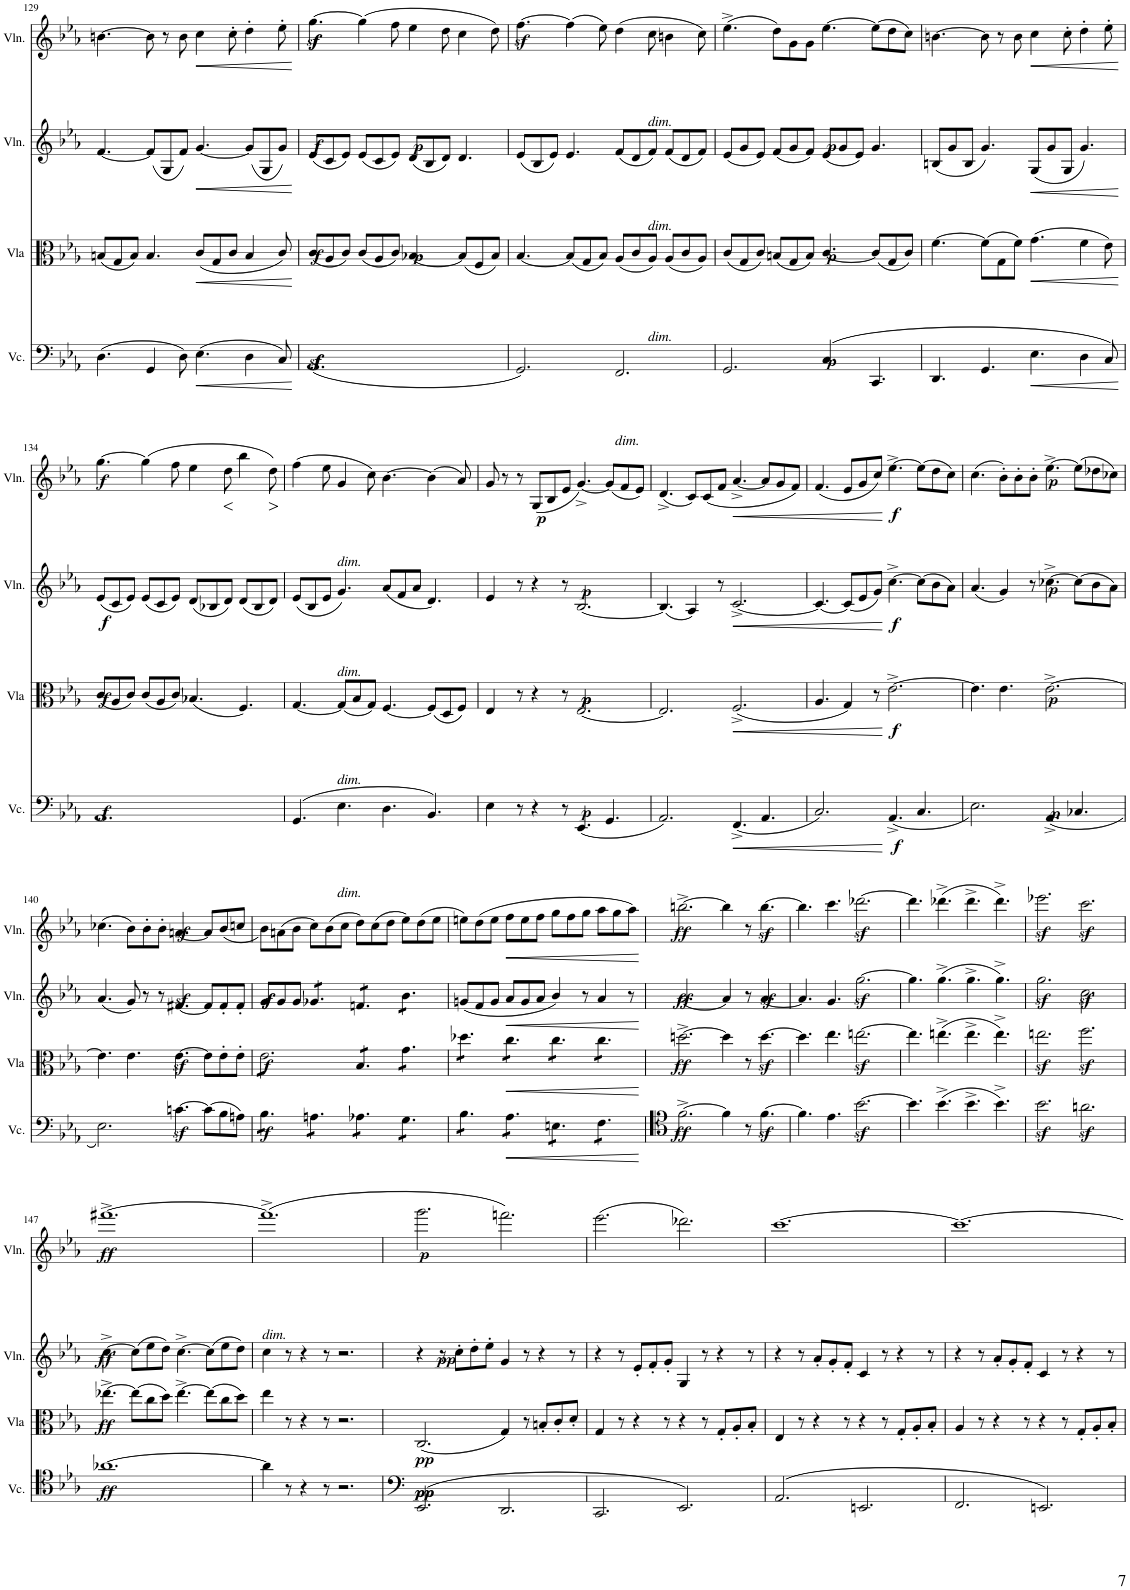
**kern	**dynam	**kern	**dynam	**kern	**dynam	**kern	**dynam
*part4	*part4	*part3	*part3	*part2	*part2	*part1	*part1
*staff4	*staff4	*staff3	*staff3	*staff2	*staff2	*staff1	*staff1
*I"Violoncello	*	*I"Viola	*	*I"Violin	*	*I"Violin	*
*I'Vc.	*	*I'Vla	*	*I'Vln.	*	*I'Vln.	*
!!LO:PB:g=z
*clefF4	*	*clefC3	*	*clefG2	*	*clefG2	*
*k[b-e-a-]	*	*k[b-e-a-]	*	*k[b-e-a-]	*	*k[b-e-a-]	*
*M12/8	*	*M12/8	*	*M12/8	*	*M12/8	*
=129	=129	=129	=129	=129	=129	=129	=129
(>4.D\	.	(<8Bn/L	.	[4.f/	.	[4.bn\	.
.	.	8G/	.	.	.	.	.
.	.	8B/J)	.	.	.	.	.
4GG/	.	4.B/	.	(<8f/L]	.	8b\]	.
.	.	.	.	8G/	.	8r	.
8D\)	.	.	.	8f/J)	.	8b\	.
!	!LO:HP:b	!	!LO:HP:b	!	!LO:HP:b	!	!LO:HP:b
(>4.E-\	<	(<8c/L	<	[4.g/	<	4cc\	<
.	.	8G/	.	.	.	.	.
.	.	8c/J	.	.	.	8cc'\	.
4D\	.	4B/	.	(<8g/L]	.	4dd'\	.
.	.	.	.	8G/	.	.	.
8C/)	.	8c/)	.	8g/J)	.	8ee-'\	.
.	[	.	[	.	[	.	[
=130	=130	=130	=130	=130	=130	=130	=130
!	!LO:DY:a	!	!LO:DY:a	!	!LO:DY:a	!	!LO:DY:a
(<1.AA-z>	f	(<8c/L	f	(<8e-/L	f	[4.ggz>\	f
.	.	8A-/	.	8c/	.	.	.
.	.	8c/J)	.	8e-/J)	.	.	.
.	.	(<8c/L	.	(<8e-/L	.	(>4gg\]	.
.	.	8A-/	.	8c/	.	.	.
.	.	8c/J)	.	8e-/J)	.	8ff\	.
!	!	!	!LO:DY:a	!	!LO:DY:a	!	!
.	.	[4.B-X/	p	(<8d/L	p	4ee-\	.
.	.	.	.	8B-/	.	.	.
.	.	.	.	8d/J)	.	8dd\	.
.	.	(<8B-/L]	.	4.d/	.	4cc\	.
.	.	8F/	.	.	.	.	.
.	.	8B-/J)	.	.	.	8dd\)	.
=131	=131	=131	=131	=131	=131	=131	=131
2.GG/)	.	[4.B-/	.	(<8e-/L	.	[4.ffz>\	.
.	.	.	.	8B-/	.	.	.
.	.	.	.	8e-/J)	.	.	.
.	.	(<8B-/L]	.	4.e-/	.	(>4ff\]	.
.	.	8G/	.	.	.	.	.
.	.	8B-/J)	.	.	.	8ee-\)	.
!LO:TX:b:i:t=dim.	!	!	!	!	!	!	!
2.FF/	.	(<8A-/L	.	(<8f/L	.	(>4dd\	.
.	.	8c/	.	8d/	.	.	.
!	!	!	!	!	!	!LO:TX:b:i:t=dim.	!
!	!	!	!	!LO:TX:b:i:t=dim.	!	!	!
!	!	!LO:TX:b:i:t=dim.	!	!	!	!	!
.	.	8A-/J)	.	8f/J)	.	8cc\	.
.	.	(<8A-/L	.	(<8f/L	.	4bn\	.
.	.	8c/	.	8d/	.	.	.
.	.	8A-/J)	.	8f/J)	.	8cc\)	.
=132	=132	=132	=132	=132	=132	=132	=132
2.GG/	.	(<8c/L	.	(<8e-/L	.	(>4.ee-^\	.
.	.	8G/	.	8g/	.	.	.
.	.	8c/J)	.	8e-/J)	.	.	.
.	.	(<8Bn/L	.	(<8f/L	.	8dd\L)	.
.	.	8G/	.	8g/	.	8g\	.
.	.	8B/J)	.	8f/J)	.	8g\J	.
!	!LO:DY:a	!	!LO:DY:a	!	!LO:DY:a	!	!
(>4.C/	p	[4.c/	p	(<8e-/L	p	[4.ee-\	.
.	.	.	.	8g/	.	.	.
.	.	.	.	8e-/J)	.	.	.
4.CC/	.	(<8c/L]	.	4.g/	.	(>8ee-\L]	.
.	.	8G/	.	.	.	8dd\	.
.	.	8c/J)	.	.	.	8cc\J)	.
=133	=133	=133	=133	=133	=133	=133	=133
4.DD/	.	[4.f\	.	(<8Bn/L	.	[4.bn\	.
.	.	.	.	8g/	.	.	.
.	.	.	.	8B/J	.	.	.
4.GG/	.	(>8f\L]	.	4.g/)	.	8b\]	.
.	.	8G\	.	.	.	8r	.
.	.	8f\J)	.	.	.	8b\	.
!	!LO:HP:b	!	!LO:HP:b	!	!LO:HP:b	!	!LO:HP:b
4.E-\	<	(>4.g\	<	(<8G/L	<	4cc\	<
.	.	.	.	8g/	.	.	.
.	.	.	.	8G/J	.	8cc'\	.
4D\	.	4f\	.	4.g/)	.	4dd'\	.
8C/)	.	8e-\)	.	.	.	8ee-'\	.
.	[	.	[	.	[	.	[
!!LO:LB:g=z
=134	=134	=134	=134	=134	=134	=134	=134
!	!LO:DY:a	!	!LO:DY:a	!	!LO:DY:b	!	!LO:DY:a
1.AA-	f	(<8c/L	f	(<8e-/L	f	[4.gg\	f
.	.	8A-/	.	8c/	.	.	.
.	.	8c/J)	.	8e-/J)	.	.	.
.	.	(<8c/L	.	(<8e-/L	.	(>4gg\]	.
.	.	8A-/	.	8c/	.	.	.
.	.	8c/J)	.	8e-/J)	.	8ff\	.
.	.	(<4.B-X/	.	(<8d/L	.	4ee-\	.
.	.	.	.	8B-X/	.	.	.
!	!	!	!	!	!	!	!LO:HP:b
.	.	.	.	8d/J)	.	8dd\	<
.	.	4.F/)	.	(<8d/L	.	4bb-\	[
.	.	.	.	8B-/	.	.	.
!	!	!	!	!	!	!	!LO:HP:b
.	.	.	.	8d/J)	.	8dd\)	>
.	.	.	.	.	.	.	]
=135	=135	=135	=135	=135	=135	=135	=135
(>4.GG/	.	[4.G/	.	(<8e-/L	.	(>4ff\	.
.	.	.	.	8B-/	.	.	.
.	.	.	.	8e-/J	.	8ee-\	.
!	!	!	!	!	!	!LO:TX:b:i:t=dim.	!
!	!	!	!	!LO:TX:b:i:t=dim.	!	!	!
!	!	!LO:TX:b:i:t=dim.	!	!	!	!	!
!LO:TX:b:i:t=dim.	!	!	!	!	!	!	!
4.E-\	.	(<8G/L]	.	4.g/)	.	4g/	.
.	.	8B-/	.	.	.	.	.
.	.	8G/J)	.	.	.	8cc\)	.
4.D\	.	[4.F/	.	(<8a-/L	.	[4.b-\	.
.	.	.	.	8f/	.	.	.
.	.	.	.	8a-/J	.	.	.
4.BB-/)	.	(<8F/L]	.	4.d/)	.	(>4b-\]	.
.	.	8D/	.	.	.	.	.
.	.	8F/J)	.	.	.	8a-/)	.
=136	=136	=136	=136	=136	=136	=136	=136
4E-\	.	4E-/	.	4e-/	.	8g/	.
.	.	.	.	.	.	8r	.
8r	.	8r	.	8r	.	8r	.
!	!	!	!	!	!	!	!LO:DY:b
4r	.	4r	.	4r	.	(<8G/L	p
.	.	.	.	.	.	8B-/	.
8r	.	8r	.	8r	.	8e-/J	.
!	!LO:DY:a	!	!LO:DY:a	!	!	!	!
!	!	!	!LO:DY:n=1:a	!	!LO:DY:a	!	!
(<4.EE-/	p	[2.E-/	p p	[2.B-/	p	[4.g^/)	.
4.GG/	.	.	.	.	.	(<8g/L]	.
.	.	.	.	.	.	8f/	.
.	.	.	.	.	.	8e-/J)	.
=137	=137	=137	=137	=137	=137	=137	=137
2.AA-/)	.	2.E-/]	.	(<4.B-/]	.	(<4.d^/	.
.	.	.	.	4A-/)	.	8c/L)	.
.	.	.	.	.	.	(<8c/	.
.	.	.	.	8r	.	8f/J	.
!	!LO:HP:b	!	!LO:HP:b	!	!LO:HP:b	!	!LO:HP:b
(<4.FF^/	<	(<2.F^/	<	[2.c^/	<	[4.a-^/	<
4.AA-/	.	.	.	.	.	8a-/L]	.
.	.	.	.	.	.	8g/	.
.	.	.	.	.	.	8f/J)	.
=138	=138	=138	=138	=138	=138	=138	=138
2.C/)	.	4.A-/	.	4.c/_	.	(<4.f/	.
.	.	4G/)	.	(<8c/L]	.	8e-/L	.
.	.	.	.	8e-/	.	8g/	.
.	.	8r	.	8g/J)	.	8cc/J)	.
!	!LO:DY:n=1:b	!	!LO:DY:n=1:b	!	!LO:DY:n=1:b	!	!LO:DY:n=1:b
(<4.AA-^/	[ f	[2.e-^\	[ f	[4.cc^\	[ f	[4.ee-^\	[ f
4.C/	.	.	.	(>8cc\L]	.	(>8ee-\L]	.
.	.	.	.	8b-\	.	8dd\	.
.	.	.	.	8a-\J)	.	8cc\J)	.
=139	=139	=139	=139	=139	=139	=139	=139
2.E-\)	.	4.e-\]	.	(<4.a-/	.	(>4.cc\	.
.	.	4.e-\	.	4g/)	.	8b-'\L)	.
.	.	.	.	.	.	8b-'\	.
.	.	.	.	8r	.	8b-'\J	.
!	!LO:DY:a	!	!LO:DY:a	!	!LO:DY:a	!	!LO:DY:a
(<4.AA-^/	p	[2.e-^\	p	[4.cc-X^\	p	[4.ee-^\	p
4.C-X/	.	.	.	(>8cc-\L]	.	(>8ee-\L]	.
.	.	.	.	8b-\	.	8dd-X\	.
.	.	.	.	8a-\J)	.	8cc-X\J)	.
!!LO:LB:g=z
=140	=140	=140	=140	=140	=140	=140	=140
2.E-\)	.	4.e-\]	.	(<4.a-/	.	(>4.cc-X\	.
.	.	4.e-\	.	8g/)	.	8b-\L)	.
.	.	.	.	8r	.	8b-'\	.
.	.	.	.	8r	.	8b-'\J	.
[4.cnz>\	.	[4.e-z>\	.	[4.f#Xz>/	.	[4.anz>/	.
(>8c\L]	.	8e-\L]	.	8f#/L]	.	8a/L]	.
8B-\	.	8e-'\	.	8f#'/	.	(<8b-/	.
8An\J)	.	8e-'\J	.	8f#'/J	.	8ccn/J	.
=141	=141	=141	=141	=141	=141	=141	=141
!	!LO:DY:a	!	!LO:DY:a	!	!LO:DY:a	!	!
!	!	!	!	!	!LO:DY:n=1:a	!	!
*tremolo	*	*	*	*	*	*	*
*	*	*tremolo	*	*	*	*	*
8B-\L	f	8e-\L	f	8g/L	f f	8b-\L)	.
8B-\	.	8e-\	.	8g/	.	(>8an\	.
8B-\J	.	8e-\	.	8g/J	.	8b-\J	.
*	*	*	*	*tremolo	*	*	*
8An\L	.	8e-\	.	8g-X/L	.	8cc\L)	.
8An\	.	8e-\	.	8g-X/	.	(>8b-\	.
8An\J	.	8e-\J	.	8g-X/J	.	8cc\J	.
8A-X\L	.	8B-/L	.	8fn/L	.	8dd\L)	.
8A-X\	.	8B-/	.	8fn/	.	(>8cc\	.
8A-X\J	.	8B-/J	.	8fn/J	.	8dd\J	.
8G\L	.	8g\L	.	8b-\L	.	8ee-\L)	.
8G\	.	8g\	.	8b-\	.	(>8dd\	.
8G\J	.	8g\J	.	8b-\J	.	8ee-\J	.
*	*	*	*	*Xtremolo	*	*	*
=142	=142	=142	=142	=142	=142	=142	=142
8B-\L	.	8dd-X\L	.	(<8gn/L	.	8een\L)	.
8B-\	.	8dd-X\	.	8f/	.	(>8dd\	.
8B-\J	.	8dd-X\J	.	8g/J	.	8ee\J	.
!	!LO:HP:b	!	!LO:HP:b	!	!LO:HP:b	!	!LO:HP:b
8A-\L	<	8cc\L	<	8a-/L	<	8ff\L	<
8A-\	.	8cc\	.	8g/	.	8ee\	.
8A-\J	.	8cc\J	.	8a-/J	.	8ff\J	.
8En\L	.	8cc\L	.	4b-/)	.	8gg\L	.
8En\	.	8cc\	.	.	.	8ff\	.
8En\J	.	8cc\J	.	8r	.	8gg\J	.
8F\L	.	8cc\L	.	4a-/	.	8aa-\L	.
8F\	.	8cc\	.	.	.	8gg\	.
8F\J	.	8cc\J	.	8r	.	8aa-\J)	.
*	*	*Xtremolo	*	*	*	*	*
*Xtremolo	*	*	*	*	*	*	*
.	[	.	[	.	[	.	[
=143	=143	=143	=143	=143	=143	=143	=143
!	!LO:DY:a	!	!LO:DY:a	!	!LO:DY:a	!	!LO:DY:a
[2.f^\	ff	[2.ddn^\	ff	[2.a-/	ff	[2.bbn^\	ff
4f\]	.	4dd\]	.	4a-/]	.	4bb\]	.
8r	.	8r	.	8r	.	8r	.
[4.fz>\	.	[4.ddz>\	.	[4.a-z>/	.	[4.bbz>\	.
=144	=144	=144	=144	=144	=144	=144	=144
4.f\]	.	4.dd\]	.	4.a-/]	.	4.bb\]	.
4.e-\	.	4.ee-\	.	4.g/	.	4.ccc\	.
[2.b-z>\	.	[2.eenz>\	.	[2.ggz>\	.	[2.ddd-Xz>\	.
=145	=145	=145	=145	=145	=145	=145	=145
4.b-\]	.	4.ee\]	.	4.gg\]	.	4.ddd-\]	.
(>4.b-^\	.	(>4.een^\	.	(>4.gg^\	.	(>4.ddd-X^\	.
4.b-^\	.	4.ee^\	.	4.gg^\	.	4.ddd-^\	.
4.b-^\)	.	4.ee^\)	.	4.gg^\)	.	4.ddd-^\)	.
=146	=146	=146	=146	=146	=146	=146	=146
2.b-z>\	.	2.eenz>\	.	2.ggz>\	.	2.eee-Xz>\	.
2.anz>\	.	2.ffz>\	.	2.ccz>\	.	2.cccz>\	.
!!LO:LB:g=z
=147	=147	=147	=147	=147	=147	=147	=147
!	!LO:DY:a	!	!LO:DY:a	!	!LO:DY:a	!	!LO:DY:a
[1.a-X	ff	[4.ee-X^\	ff	[4.cc^\	ff	[1.fff#X^	ff
.	.	(>8ee-\L]	.	(>8cc\L]	.	.	.
.	.	8cc\	.	8ee-\	.	.	.
.	.	8dd\J)	.	8dd\J)	.	.	.
.	.	[4.ee-^\	.	[4.cc^\	.	.	.
.	.	(>8ee-\L]	.	(>8cc\L]	.	.	.
.	.	8cc\	.	8ee-\	.	.	.
.	.	8dd\J)	.	8dd\J)	.	.	.
=148	=148	=148	=148	=148	=148	=148	=148
!	!	!	!	!	!	!LO:TX:b:i:t=dim.	!
4a-\]	.	4ee-\	.	4cc\	.	(>1.fff#^]	.
8r	.	8r	.	8r	.	.	.
4r	.	4r	.	4r	.	.	.
8r	.	8r	.	8r	.	.	.
2.r	.	2.r	.	2.r	.	.	.
=149	=149	=149	=149	=149	=149	=149	=149
!	!LO:DY:a	!	!	!	!	!	!
!	!LO:DY:n=1:a	!	!LO:DY:b	!	!	!	!LO:DY:a
(>2.EE-/	pp pp	(<2.C/	pp	4r	.	2.ggg\	p
!	!	!	!	!	!LO:DY:a	!	!
.	.	.	.	8r	pp	.	.
.	.	.	.	8cc'\L	.	.	.
.	.	.	.	8dd'\	.	.	.
.	.	.	.	8ee-'\J	.	.	.
2.DD/	.	4G/)	.	4g/	.	2.fffn\)	.
.	.	8r	.	8r	.	.	.
.	.	8Bn'/L	.	4r	.	.	.
.	.	8c'/	.	.	.	.	.
.	.	8d'/J	.	8r	.	.	.
=150	=150	=150	=150	=150	=150	=150	=150
2.CC/	.	4G/	.	4r	.	(>2.eee-\	.
.	.	8r	.	8r	.	.	.
.	.	4r	.	8e-'/L	.	.	.
.	.	.	.	8f'/	.	.	.
.	.	8r	.	8g'/J	.	.	.
2.EE-/)	.	4r	.	4G/	.	2.ddd-X\)	.
.	.	8r	.	8r	.	.	.
.	.	8G'/L	.	4r	.	.	.
.	.	8A-'/	.	.	.	.	.
.	.	8B-'/J	.	8r	.	.	.
=151	=151	=151	=151	=151	=151	=151	=151
(>2.AA-/	.	4E-/	.	4r	.	[1.ccc	.
.	.	8r	.	8r	.	.	.
.	.	4r	.	8a-'/L	.	.	.
.	.	.	.	8g'/	.	.	.
.	.	8r	.	8f'/J	.	.	.
2.EEn/	.	4r	.	4c/	.	.	.
.	.	8r	.	8r	.	.	.
.	.	8G'/L	.	4r	.	.	.
.	.	8A-'/	.	.	.	.	.
.	.	8B-'/J	.	8r	.	.	.
=152	=152	=152	=152	=152	=152	=152	=152
2.FF/	.	4A-/	.	4r	.	1.ccc_	.
.	.	8r	.	8r	.	.	.
.	.	4r	.	8a-'/L	.	.	.
.	.	.	.	8g'/	.	.	.
.	.	8r	.	8f'/J	.	.	.
2.EEn/)	.	4r	.	4c/	.	.	.
.	.	8r	.	8r	.	.	.
.	.	8G'/L	.	4r	.	.	.
.	.	8A-'/	.	.	.	.	.
.	.	8B-'/J	.	8r	.	.	.
=	=	=	=	=	=	=	=
*-	*-	*-	*-	*-	*-	*-	*-
